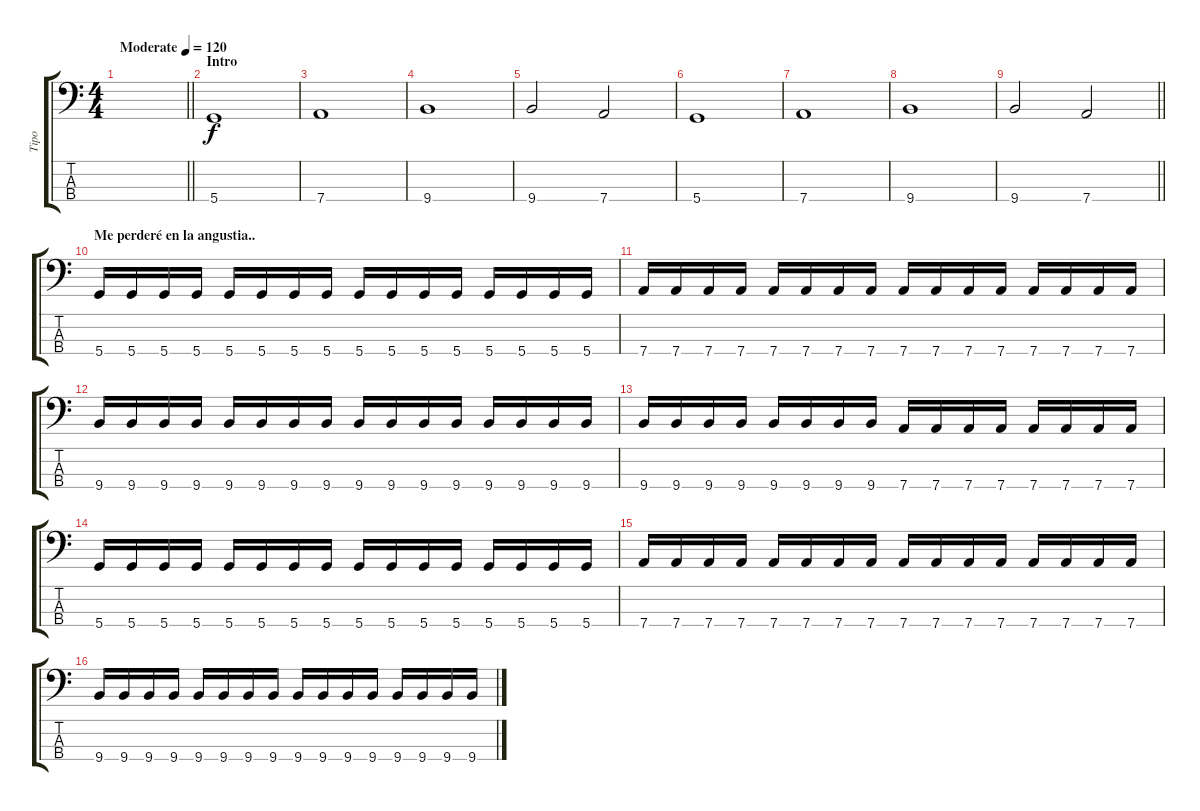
\track ("Tipo" "Tipo") {instrument electricbassfinger}
\staff {score tabs}
\tuning (G2 D2 A1 D1) {hide}
\ts (4 4)
\tempo (120 "Moderate")
\clef f4
\barLineRight lightlight
\ks c
|
\section ("" "Intro")
5.4.1 |
7.4.1 |
9.4.1 |
9.4.2 7.4.2 |
5.4.1 |
7.4.1 |
9.4.1 |
\barLineRight lightlight
9.4.2 7.4.2 |
\section ("" "Me perderé en la angustia..")
5.4.16 5.4.16 5.4.16 5.4.16 5.4.16 5.4.16 5.4.16 5.4.16 5.4.16 5.4.16 5.4.16 5.4.16 5.4.16 5.4.16 5.4.16 5.4.16 |
7.4.16 7.4.16 7.4.16 7.4.16 7.4.16 7.4.16 7.4.16 7.4.16 7.4.16 7.4.16 7.4.16 7.4.16 7.4.16 7.4.16 7.4.16 7.4.16 |
9.4.16 9.4.16 9.4.16 9.4.16 9.4.16 9.4.16 9.4.16 9.4.16 9.4.16 9.4.16 9.4.16 9.4.16 9.4.16 9.4.16 9.4.16 9.4.16 |
9.4.16 9.4.16 9.4.16 9.4.16 9.4.16 9.4.16 9.4.16 9.4.16 7.4.16 7.4.16 7.4.16 7.4.16 7.4.16 7.4.16 7.4.16 7.4.16 |
5.4.16 5.4.16 5.4.16 5.4.16 5.4.16 5.4.16 5.4.16 5.4.16 5.4.16 5.4.16 5.4.16 5.4.16 5.4.16 5.4.16 5.4.16 5.4.16 |
7.4.16 7.4.16 7.4.16 7.4.16 7.4.16 7.4.16 7.4.16 7.4.16 7.4.16 7.4.16 7.4.16 7.4.16 7.4.16 7.4.16 7.4.16 7.4.16 |
9.4.16 9.4.16 9.4.16 9.4.16 9.4.16 9.4.16 9.4.16 9.4.16 9.4.16 9.4.16 9.4.16 9.4.16 9.4.16 9.4.16 9.4.16 9.4.16
